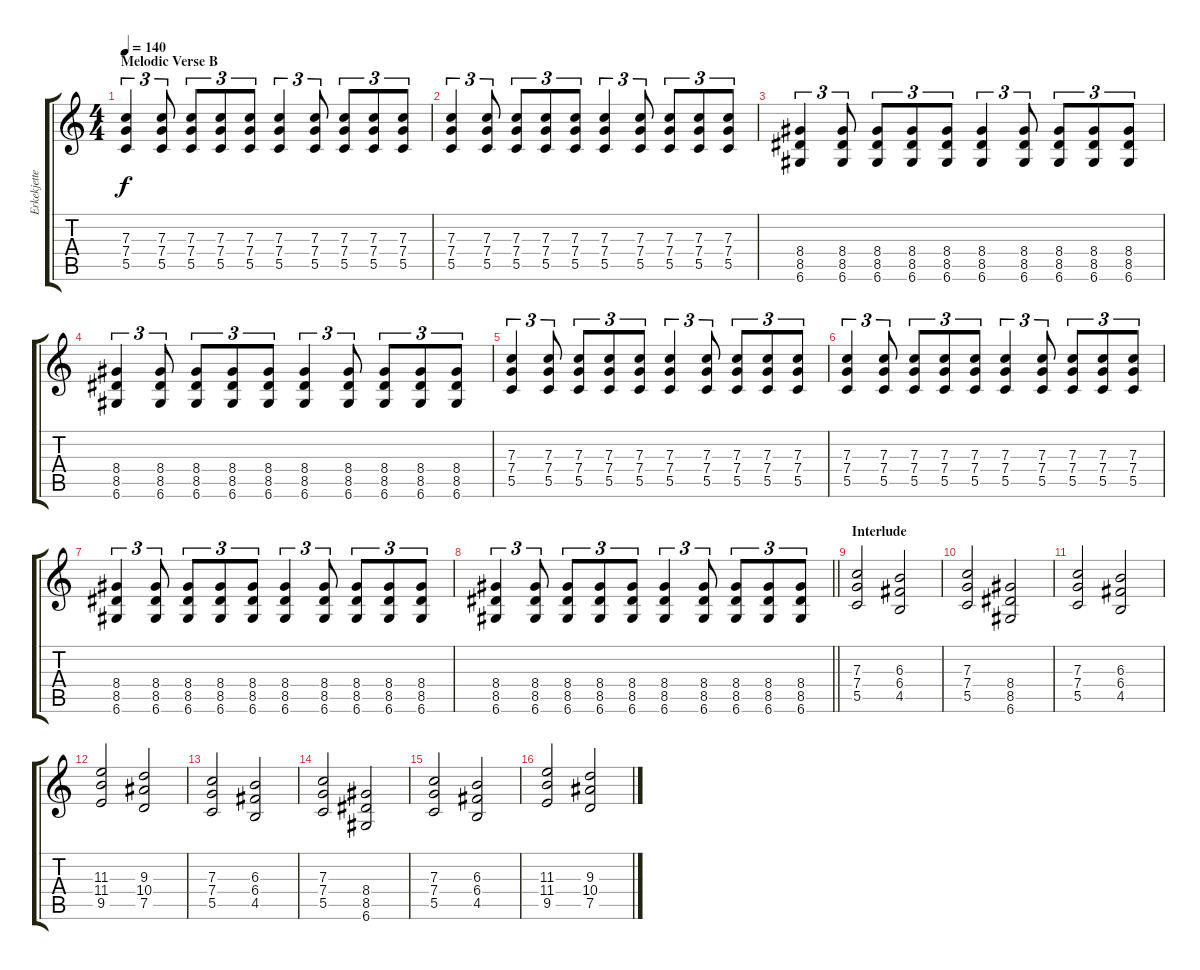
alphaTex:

\track ("Erkekjetter Silenoz" "Erkekjette") {instrument overdrivenguitar}
\staff {score tabs}
\tuning (D4 A3 F3 C3 G2 D2) {hide}
\ts (4 4)
\section ("" "Melodic Verse B")
\tempo 140
\clef g2
\ks c
(7.3 7.4 5.5).4{tu (3 2) dy f} (7.3 7.4 5.5).8{tu (3 2)} (7.3 7.4 5.5).8{tu (3 2)} (7.3 7.4 5.5).8{tu (3 2)} (7.3 7.4 5.5).8{tu (3 2)} (7.3 7.4 5.5).4{tu (3 2)} (7.3 7.4 5.5).8{tu (3 2)} (7.3 7.4 5.5).8{tu (3 2)} (7.3 7.4 5.5).8{tu (3 2)} (7.3 7.4 5.5).8{tu (3 2)} |
(7.3 7.4 5.5).4{tu (3 2)} (7.3 7.4 5.5).8{tu (3 2)} (7.3 7.4 5.5).8{tu (3 2)} (7.3 7.4 5.5).8{tu (3 2)} (7.3 7.4 5.5).8{tu (3 2)} (7.3 7.4 5.5).4{tu (3 2)} (7.3 7.4 5.5).8{tu (3 2)} (7.3 7.4 5.5).8{tu (3 2)} (7.3 7.4 5.5).8{tu (3 2)} (7.3 7.4 5.5).8{tu (3 2)} |
(8.4 8.5 6.6).4{tu (3 2)} (8.4 8.5 6.6).8{tu (3 2)} (8.4 8.5 6.6).8{tu (3 2)} (8.4 8.5 6.6).8{tu (3 2)} (8.4 8.5 6.6).8{tu (3 2)} (8.4 8.5 6.6).4{tu (3 2)} (8.4 8.5 6.6).8{tu (3 2)} (8.4 8.5 6.6).8{tu (3 2)} (8.4 8.5 6.6).8{tu (3 2)} (8.4 8.5 6.6).8{tu (3 2)} |
(8.4 8.5 6.6).4{tu (3 2)} (8.4 8.5 6.6).8{tu (3 2)} (8.4 8.5 6.6).8{tu (3 2)} (8.4 8.5 6.6).8{tu (3 2)} (8.4 8.5 6.6).8{tu (3 2)} (8.4 8.5 6.6).4{tu (3 2)} (8.4 8.5 6.6).8{tu (3 2)} (8.4 8.5 6.6).8{tu (3 2)} (8.4 8.5 6.6).8{tu (3 2)} (8.4 8.5 6.6).8{tu (3 2)} |
(7.3 7.4 5.5).4{tu (3 2)} (7.3 7.4 5.5).8{tu (3 2)} (7.3 7.4 5.5).8{tu (3 2)} (7.3 7.4 5.5).8{tu (3 2)} (7.3 7.4 5.5).8{tu (3 2)} (7.3 7.4 5.5).4{tu (3 2)} (7.3 7.4 5.5).8{tu (3 2)} (7.3 7.4 5.5).8{tu (3 2)} (7.3 7.4 5.5).8{tu (3 2)} (7.3 7.4 5.5).8{tu (3 2)} |
(7.3 7.4 5.5).4{tu (3 2)} (7.3 7.4 5.5).8{tu (3 2)} (7.3 7.4 5.5).8{tu (3 2)} (7.3 7.4 5.5).8{tu (3 2)} (7.3 7.4 5.5).8{tu (3 2)} (7.3 7.4 5.5).4{tu (3 2)} (7.3 7.4 5.5).8{tu (3 2)} (7.3 7.4 5.5).8{tu (3 2)} (7.3 7.4 5.5).8{tu (3 2)} (7.3 7.4 5.5).8{tu (3 2)} |
(8.4 8.5 6.6).4{tu (3 2)} (8.4 8.5 6.6).8{tu (3 2)} (8.4 8.5 6.6).8{tu (3 2)} (8.4 8.5 6.6).8{tu (3 2)} (8.4 8.5 6.6).8{tu (3 2)} (8.4 8.5 6.6).4{tu (3 2)} (8.4 8.5 6.6).8{tu (3 2)} (8.4 8.5 6.6).8{tu (3 2)} (8.4 8.5 6.6).8{tu (3 2)} (8.4 8.5 6.6).8{tu (3 2)} |
\barLineRight lightlight
(8.4 8.5 6.6).4{tu (3 2)} (8.4 8.5 6.6).8{tu (3 2)} (8.4 8.5 6.6).8{tu (3 2)} (8.4 8.5 6.6).8{tu (3 2)} (8.4 8.5 6.6).8{tu (3 2)} (8.4 8.5 6.6).4{tu (3 2)} (8.4 8.5 6.6).8{tu (3 2)} (8.4 8.5 6.6).8{tu (3 2)} (8.4 8.5 6.6).8{tu (3 2)} (8.4 8.5 6.6).8{tu (3 2)} |
\section ("" "Interlude")
(7.3 7.4 5.5).2 (6.3 6.4 4.5).2 |
(7.3 7.4 5.5).2 (8.4 8.5 6.6).2 |
(7.3 7.4 5.5).2 (6.3 6.4 4.5).2 |
(11.3 11.4 9.5).2 (9.3 10.4 7.5).2 |
(7.3 7.4 5.5).2 (6.3 6.4 4.5).2 |
(7.3 7.4 5.5).2 (8.4 8.5 6.6).2 |
(7.3 7.4 5.5).2 (6.3 6.4 4.5).2 |
(11.3 11.4 9.5).2 (9.3 10.4 7.5).2
